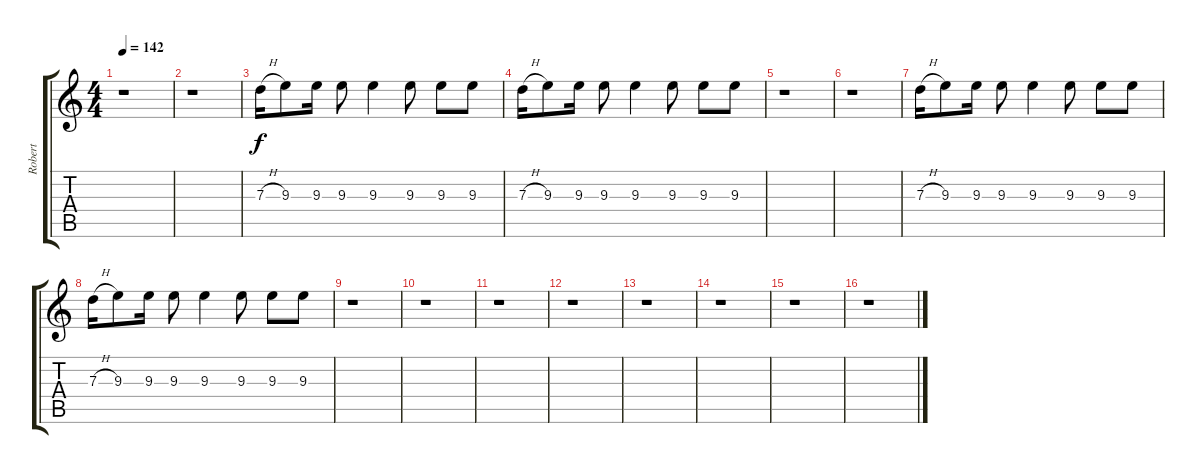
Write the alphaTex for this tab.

\track ("Robert" "Robert") {instrument electricguitarclean}
\staff {score tabs}
\tuning (E4 B3 G3 D3 A2 E2) {hide}
\ts (4 4)
\tempo 142
\clef g2
\ks c
r.1{dy f} |
r.1 |
7.3{h}.16 9.3.8 9.3.16 9.3.8 9.3.4 9.3.8 9.3.8 9.3.8 |
7.3{h}.16 9.3.8 9.3.16 9.3.8 9.3.4 9.3.8 9.3.8 9.3.8 |
r.1 |
r.1 |
7.3{h}.16 9.3.8 9.3.16 9.3.8 9.3.4 9.3.8 9.3.8 9.3.8 |
7.3{h}.16 9.3.8 9.3.16 9.3.8 9.3.4 9.3.8 9.3.8 9.3.8 |
r.1 |
r.1 |
r.1 |
r.1 |
r.1 |
r.1 |
r.1 |
r.1
